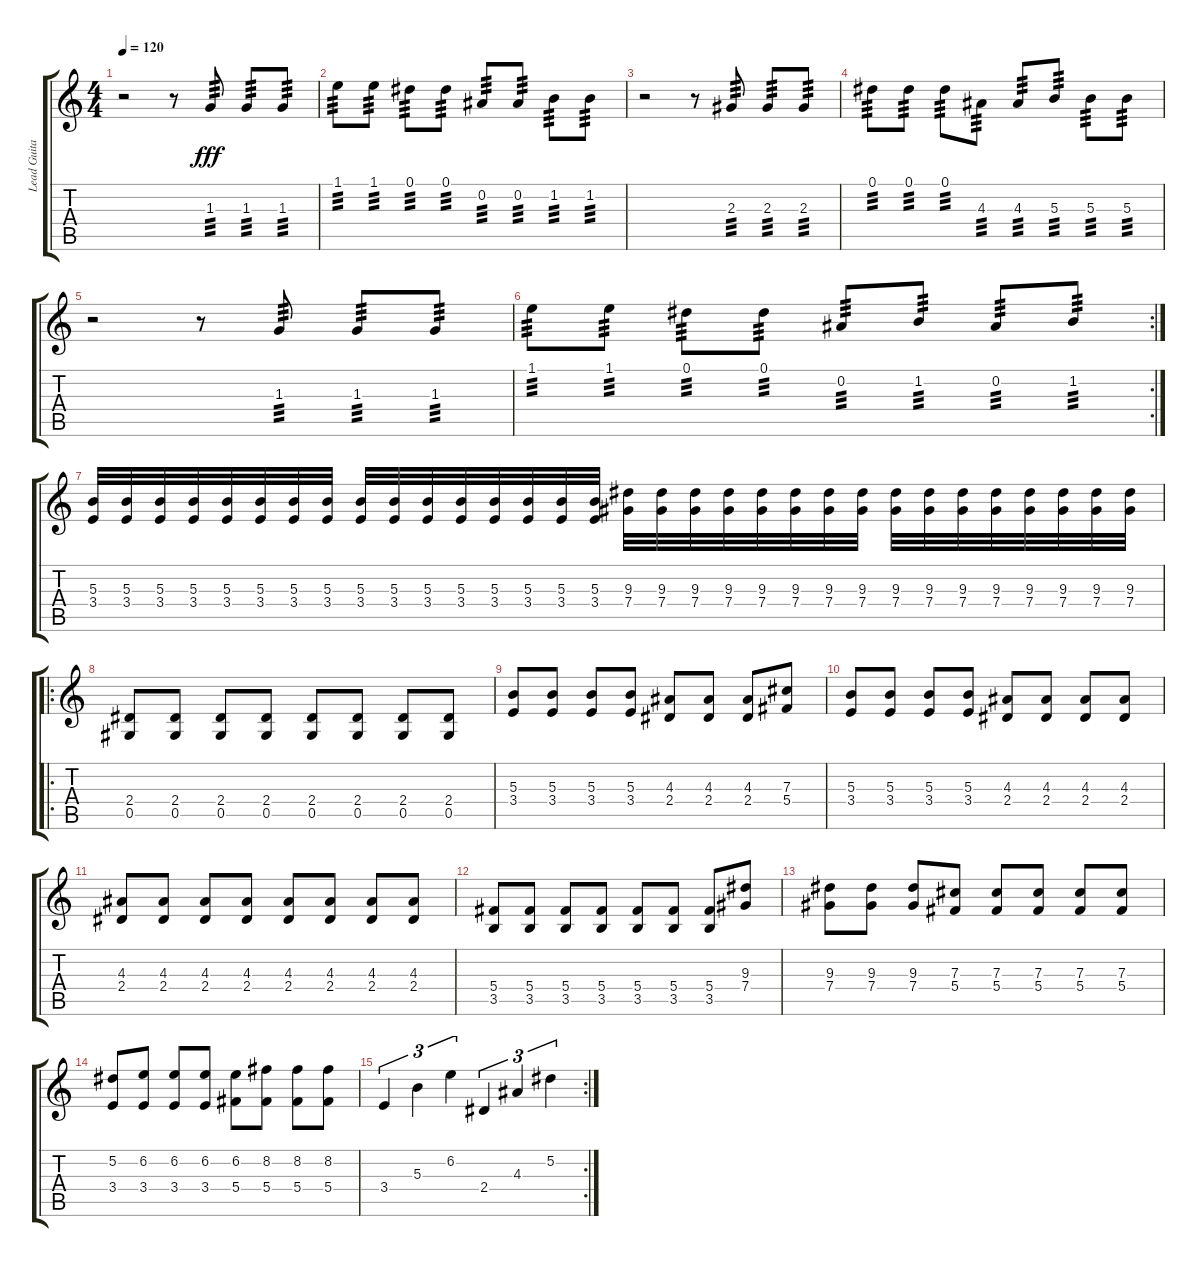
\track ("Lead Guitar" "Lead Guita") {instrument distortionguitar}
\staff {score tabs}
\tuning (Eb4 Bb3 Gb3 Db3 Ab2 Db2) {hide}
\ts (4 4)
\tempo 120
\clef g2
\ks c
r.2{dy fff} r.8 1.3.8{tp 3} 1.3.8{tp 3} 1.3.8{tp 3} |
1.1.8{tp 3} 1.1.8{tp 3} 0.1.8{tp 3} 0.1.8{tp 3} 0.2.8{tp 3} 0.2.8{tp 3} 1.2.8{tp 3} 1.2.8{tp 3} |
r.2 r.8 2.3.8{tp 3} 2.3.8{tp 3} 2.3.8{tp 3} |
0.1.8{tp 3} 0.1.8{tp 3} 0.1.8{tp 3} 4.3.8{tp 3} 4.3.8{tp 3} 5.3.8{tp 3} 5.3.8{tp 3} 5.3.8{tp 3} |
r.2 r.8 1.3.8{tp 3} 1.3.8{tp 3} 1.3.8{tp 3} |
\rc 2
1.1.8{tp 3} 1.1.8{tp 3} 0.1.8{tp 3} 0.1.8{tp 3} 0.2.8{tp 3} 1.2.8{tp 3} 0.2.8{tp 3} 1.2.8{tp 3} |
(5.3 3.4).32 (5.3 3.4).32 (5.3 3.4).32 (5.3 3.4).32 (5.3 3.4).32 (5.3 3.4).32 (5.3 3.4).32 (5.3 3.4).32 (5.3 3.4).32 (5.3 3.4).32 (5.3 3.4).32 (5.3 3.4).32 (5.3 3.4).32 (5.3 3.4).32 (5.3 3.4).32 (5.3 3.4).32 (9.3 7.4).32 (9.3 7.4).32 (9.3 7.4).32 (9.3 7.4).32 (9.3 7.4).32 (9.3 7.4).32 (9.3 7.4).32 (9.3 7.4).32 (9.3 7.4).32 (9.3 7.4).32 (9.3 7.4).32 (9.3 7.4).32 (9.3 7.4).32 (9.3 7.4).32 (9.3 7.4).32 (9.3 7.4).32 |
\ro
(2.4 0.5).8{instrument distortionguitar} (2.4 0.5).8 (2.4 0.5).8 (2.4 0.5).8 (2.4 0.5).8 (2.4 0.5).8 (2.4 0.5).8 (2.4 0.5).8 |
(5.3 3.4).8 (5.3 3.4).8 (5.3 3.4).8 (5.3 3.4).8 (4.3 2.4).8 (4.3 2.4).8 (4.3 2.4).8 (7.3 5.4).8 |
(5.3 3.4).8 (5.3 3.4).8 (5.3 3.4).8 (5.3 3.4).8 (4.3 2.4).8 (4.3 2.4).8 (4.3 2.4).8 (4.3 2.4).8 |
(4.3 2.4).8 (4.3 2.4).8 (4.3 2.4).8 (4.3 2.4).8 (4.3 2.4).8 (4.3 2.4).8 (4.3 2.4).8 (4.3 2.4).8 |
(5.4 3.5).8 (5.4 3.5).8 (5.4 3.5).8 (5.4 3.5).8 (5.4 3.5).8 (5.4 3.5).8 (5.4 3.5).8 (9.3 7.4).8 |
(9.3 7.4).8 (9.3 7.4).8 (9.3 7.4).8 (7.3 5.4).8 (7.3 5.4).8 (7.3 5.4).8 (7.3 5.4).8 (7.3 5.4).8 |
(5.2 3.4).8 (6.2 3.4).8 (6.2 3.4).8 (6.2 3.4).8 (6.2 5.4).8 (8.2 5.4).8 (8.2 5.4).8 (8.2 5.4).8 |
\rc 2
3.4.4{tu (3 2) instrument electricguitarclean} 5.3.4{tu (3 2)} 6.2.4{tu (3 2)} 2.4.4{tu (3 2)} 4.3.4{tu (3 2)} 5.2.4{tu (3 2)}
